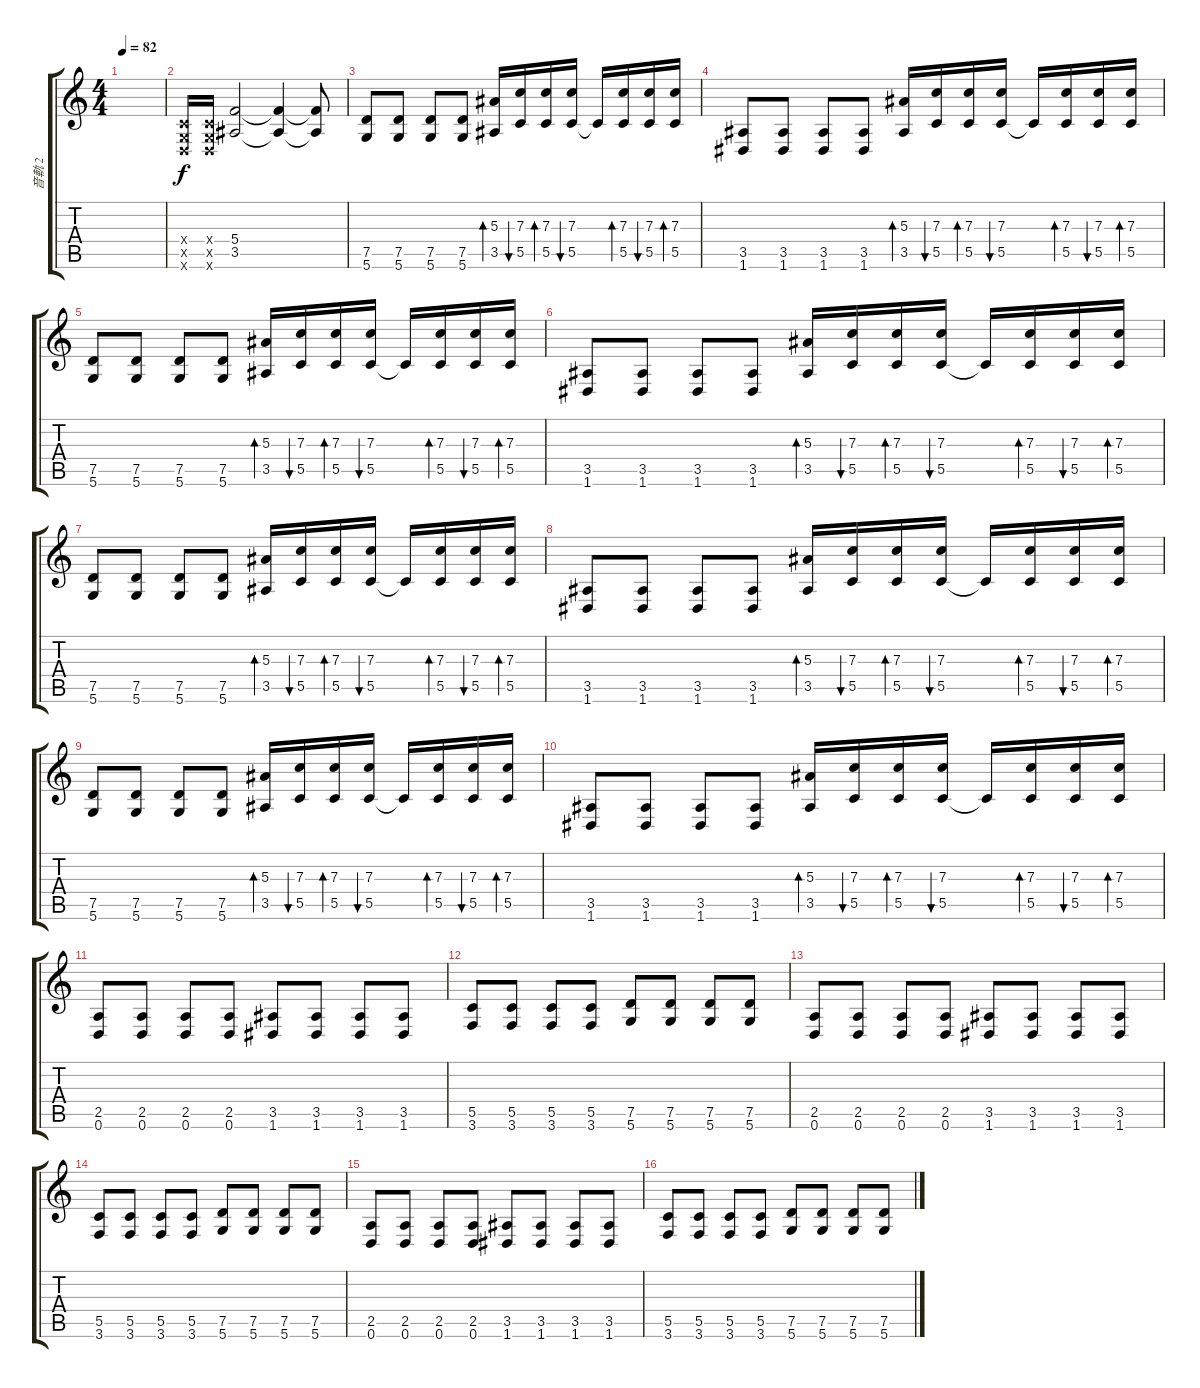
\track ("音軌 2" "音軌 2") {instrument overdrivenguitar}
\staff {score tabs}
\tuning (D4 A3 F3 C3 G2 D2) {hide}
\ts (4 4)
\tempo 82
\clef g2
\ks c
|
(0.4{x} 0.5{x} 0.6{x}).16 (0.4{x} 0.5{x} 0.6{x}).16 (5.4 3.5).2 (5.4{t} 3.5{t}).4 (5.4{t} 3.5{t}).8 |
(7.5 5.6).8 (7.5 5.6).8 (7.5 5.6).8 (7.5 5.6).8 (5.3 3.5).16{bd 60} (7.3 5.5).16{bu 60} (7.3 5.5).16{bd 60} (7.3 5.5).16{bu 60} 5.5{t}.16 (7.3 5.5).16{bd 60} (7.3 5.5).16{bu 60} (7.3 5.5).16{bd 60} |
(3.5 1.6).8 (3.5 1.6).8 (3.5 1.6).8 (3.5 1.6).8 (5.3 3.5).16{bd 60} (7.3 5.5).16{bu 60} (7.3 5.5).16{bd 60} (7.3 5.5).16{bu 60} 5.5{t}.16 (7.3 5.5).16{bd 60} (7.3 5.5).16{bu 60} (7.3 5.5).16{bd 60} |
(7.5 5.6).8 (7.5 5.6).8 (7.5 5.6).8 (7.5 5.6).8 (5.3 3.5).16{bd 60} (7.3 5.5).16{bu 60} (7.3 5.5).16{bd 60} (7.3 5.5).16{bu 60} 5.5{t}.16 (7.3 5.5).16{bd 60} (7.3 5.5).16{bu 60} (7.3 5.5).16{bd 60} |
(3.5 1.6).8 (3.5 1.6).8 (3.5 1.6).8 (3.5 1.6).8 (5.3 3.5).16{bd 60} (7.3 5.5).16{bu 60} (7.3 5.5).16{bd 60} (7.3 5.5).16{bu 60} 5.5{t}.16 (7.3 5.5).16{bd 60} (7.3 5.5).16{bu 60} (7.3 5.5).16{bd 60} |
(7.5 5.6).8 (7.5 5.6).8 (7.5 5.6).8 (7.5 5.6).8 (5.3 3.5).16{bd 60} (7.3 5.5).16{bu 60} (7.3 5.5).16{bd 60} (7.3 5.5).16{bu 60} 5.5{t}.16 (7.3 5.5).16{bd 60} (7.3 5.5).16{bu 60} (7.3 5.5).16{bd 60} |
(3.5 1.6).8 (3.5 1.6).8 (3.5 1.6).8 (3.5 1.6).8 (5.3 3.5).16{bd 60} (7.3 5.5).16{bu 60} (7.3 5.5).16{bd 60} (7.3 5.5).16{bu 60} 5.5{t}.16 (7.3 5.5).16{bd 60} (7.3 5.5).16{bu 60} (7.3 5.5).16{bd 60} |
(7.5 5.6).8 (7.5 5.6).8 (7.5 5.6).8 (7.5 5.6).8 (5.3 3.5).16{bd 60} (7.3 5.5).16{bu 60} (7.3 5.5).16{bd 60} (7.3 5.5).16{bu 60} 5.5{t}.16 (7.3 5.5).16{bd 60} (7.3 5.5).16{bu 60} (7.3 5.5).16{bd 60} |
(3.5 1.6).8 (3.5 1.6).8 (3.5 1.6).8 (3.5 1.6).8 (5.3 3.5).16{bd 60} (7.3 5.5).16{bu 60} (7.3 5.5).16{bd 60} (7.3 5.5).16{bu 60} 5.5{t}.16 (7.3 5.5).16{bd 60} (7.3 5.5).16{bu 60} (7.3 5.5).16{bd 60} |
(2.5 0.6).8 (2.5 0.6).8 (2.5 0.6).8 (2.5 0.6).8 (3.5 1.6).8 (3.5 1.6).8 (3.5 1.6).8 (3.5 1.6).8 |
(5.5 3.6).8 (5.5 3.6).8 (5.5 3.6).8 (5.5 3.6).8 (7.5 5.6).8 (7.5 5.6).8 (7.5 5.6).8 (7.5 5.6).8 |
(2.5 0.6).8 (2.5 0.6).8 (2.5 0.6).8 (2.5 0.6).8 (3.5 1.6).8 (3.5 1.6).8 (3.5 1.6).8 (3.5 1.6).8 |
(5.5 3.6).8 (5.5 3.6).8 (5.5 3.6).8 (5.5 3.6).8 (7.5 5.6).8 (7.5 5.6).8 (7.5 5.6).8 (7.5 5.6).8 |
(2.5 0.6).8 (2.5 0.6).8 (2.5 0.6).8 (2.5 0.6).8 (3.5 1.6).8 (3.5 1.6).8 (3.5 1.6).8 (3.5 1.6).8 |
(5.5 3.6).8 (5.5 3.6).8 (5.5 3.6).8 (5.5 3.6).8 (7.5 5.6).8 (7.5 5.6).8 (7.5 5.6).8 (7.5 5.6).8
